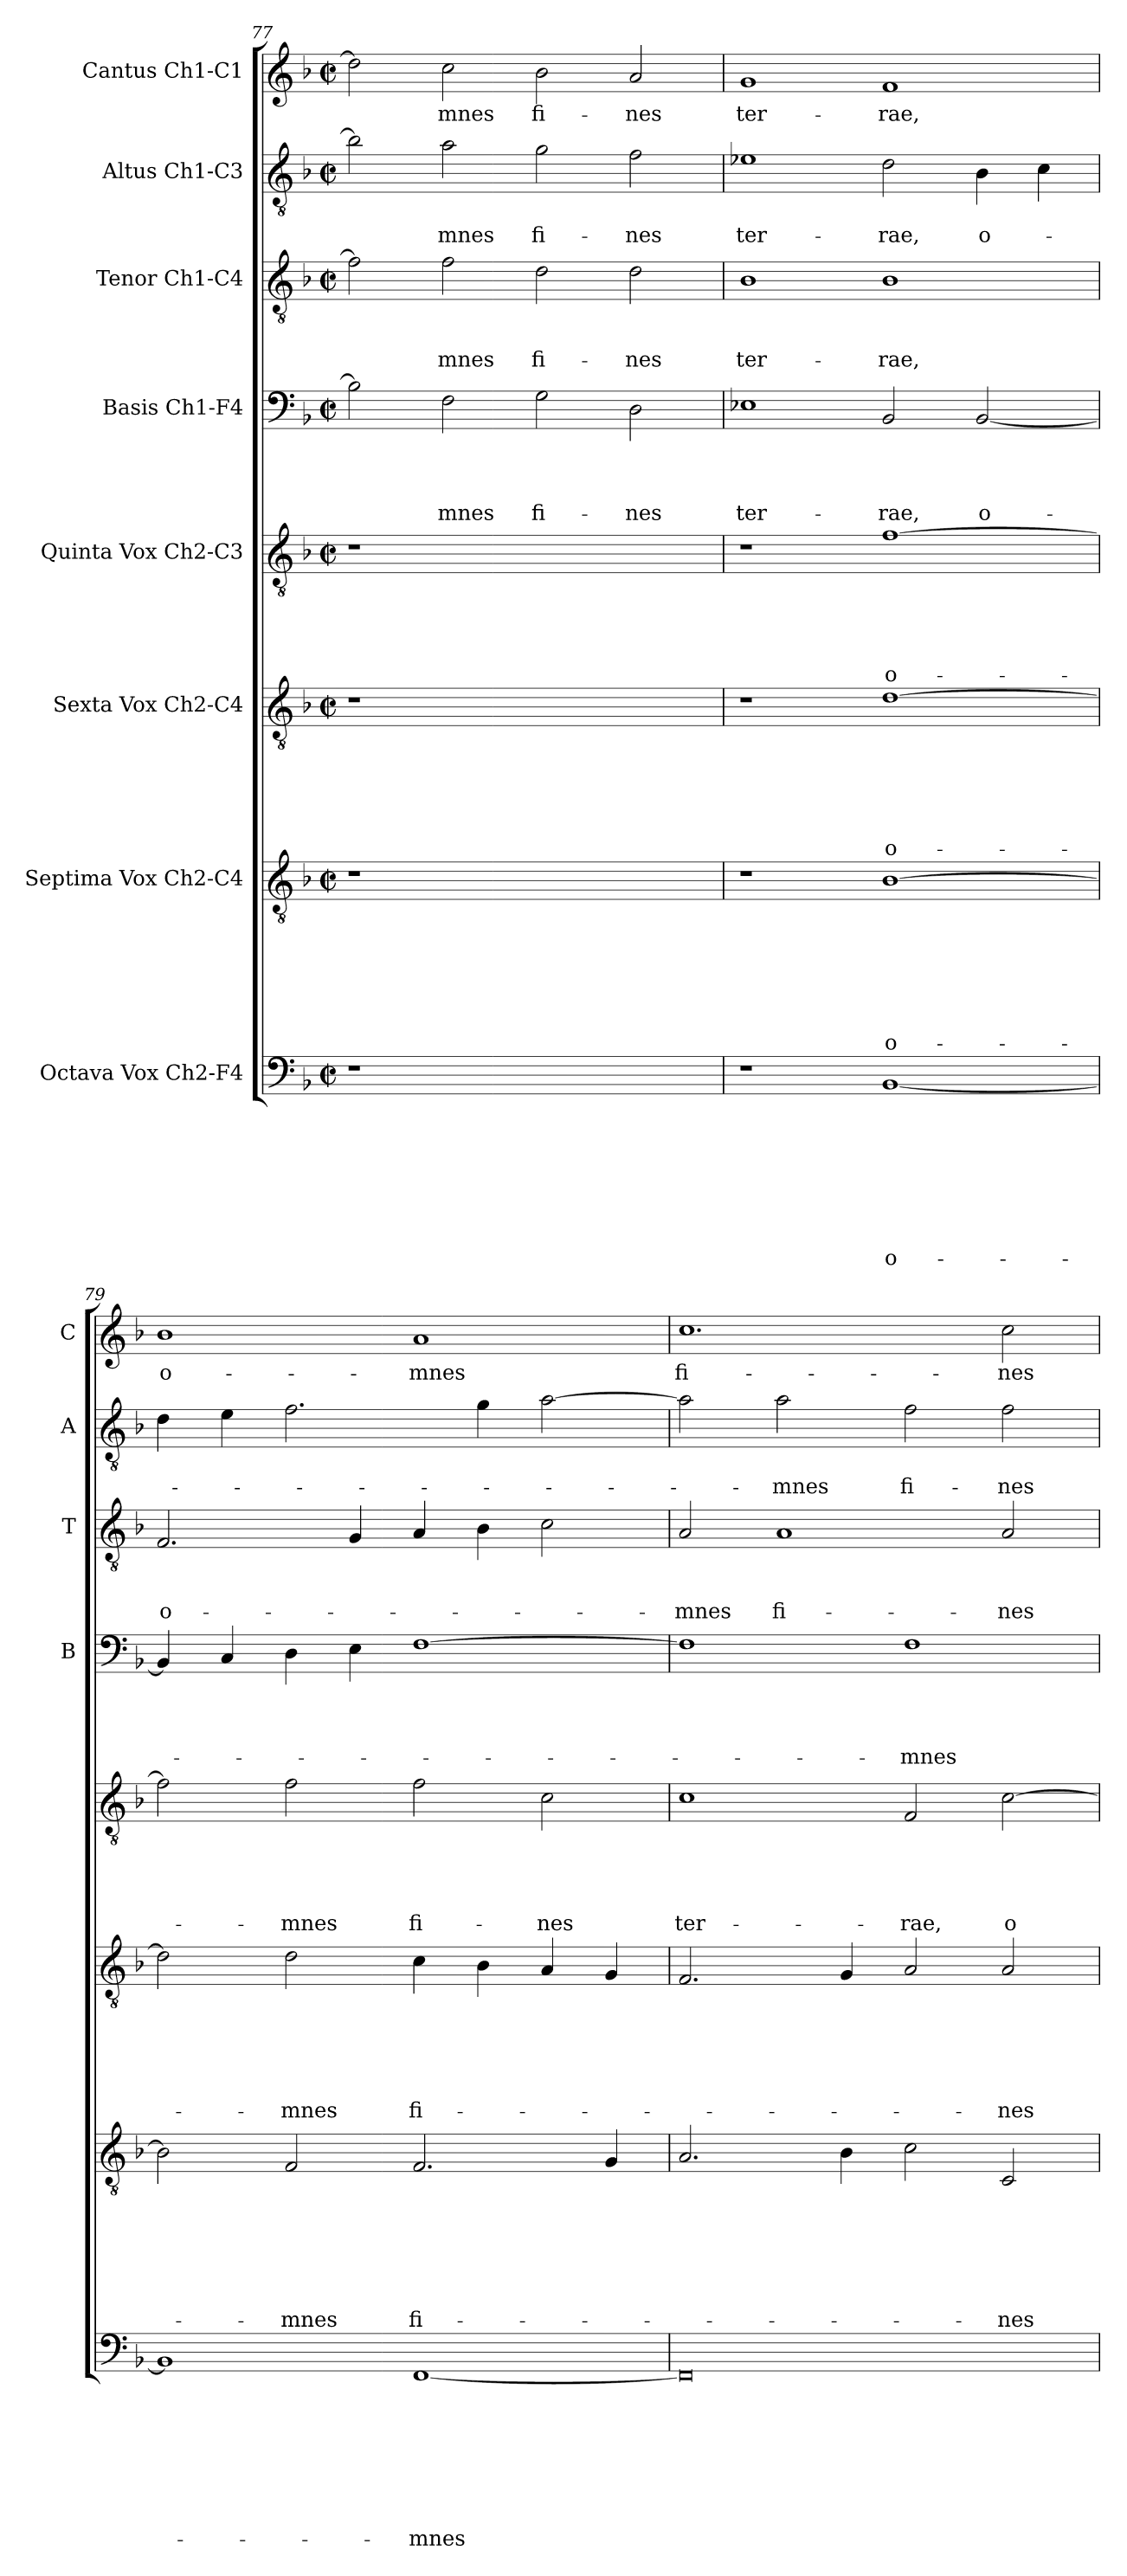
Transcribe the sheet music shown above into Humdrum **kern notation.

**kern	**text	**text	**text	**text	**text	**text	**text	**text	**kern	**text	**text	**text	**text	**text	**text	**text	**kern	**text	**text	**text	**text	**text	**text	**kern	**text	**text	**text	**text	**text	**kern	**text	**text	**text	**text	**kern	**text	**text	**text	**kern	**text	**text	**kern	**text
*part8	*part8	*part8	*part8	*part8	*part8	*part8	*part8	*part8	*part7	*part7	*part7	*part7	*part7	*part7	*part7	*part7	*part6	*part6	*part6	*part6	*part6	*part6	*part6	*part5	*part5	*part5	*part5	*part5	*part5	*part4	*part4	*part4	*part4	*part4	*part3	*part3	*part3	*part3	*part2	*part2	*part2	*part1	*part1
*staff8	*staff8	*staff8	*staff8	*staff8	*staff8	*staff8	*staff8	*staff8	*staff7	*staff7	*staff7	*staff7	*staff7	*staff7	*staff7	*staff7	*staff6	*staff6	*staff6	*staff6	*staff6	*staff6	*staff6	*staff5	*staff5	*staff5	*staff5	*staff5	*staff5	*staff4	*staff4	*staff4	*staff4	*staff4	*staff3	*staff3	*staff3	*staff3	*staff2	*staff2	*staff2	*staff1	*staff1
*I"Octava Vox Ch2-F4	*	*	*	*	*	*	*	*	*I"Septima Vox Ch2-C4	*	*	*	*	*	*	*	*I"Sexta Vox Ch2-C4	*	*	*	*	*	*	*I"Quinta Vox Ch2-C3	*	*	*	*	*	*I"Basis Ch1-F4	*	*	*	*	*I"Tenor Ch1-C4	*	*	*	*I"Altus Ch1-C3	*	*	*I"Cantus Ch1-C1	*
*	*	*	*	*	*	*	*	*	*	*	*	*	*	*	*	*	*	*	*	*	*	*	*	*	*	*	*	*	*	*I'B	*	*	*	*	*I'T	*	*	*	*I'A	*	*	*I'C	*
*clefF4	*	*	*	*	*	*	*	*	*clefGv2	*	*	*	*	*	*	*	*clefGv2	*	*	*	*	*	*	*clefGv2	*	*	*	*	*	*clefF4	*	*	*	*	*clefGv2	*	*	*	*clefGv2	*	*	*clefG2	*
*k[b-]	*	*	*	*	*	*	*	*	*k[b-]	*	*	*	*	*	*	*	*k[b-]	*	*	*	*	*	*	*k[b-]	*	*	*	*	*	*k[b-]	*	*	*	*	*k[b-]	*	*	*	*k[b-]	*	*	*k[b-]	*
*F:	*	*	*	*	*	*	*	*	*F:	*	*	*	*	*	*	*	*F:	*	*	*	*	*	*	*F:	*	*	*	*	*	*F:	*	*	*	*	*F:	*	*	*	*F:	*	*	*F:	*
*M2/2	*	*	*	*	*	*	*	*	*M2/2	*	*	*	*	*	*	*	*M2/2	*	*	*	*	*	*	*M2/2	*	*	*	*	*	*M2/2	*	*	*	*	*M2/2	*	*	*	*M2/2	*	*	*M2/2	*
*met(c|)	*	*	*	*	*	*	*	*	*met(c|)	*	*	*	*	*	*	*	*met(c|)	*	*	*	*	*	*	*met(c|)	*	*	*	*	*	*met(c|)	*	*	*	*	*met(c|)	*	*	*	*met(c|)	*	*	*met(c|)	*
=77	=77	=77	=77	=77	=77	=77	=77	=77	=77	=77	=77	=77	=77	=77	=77	=77	=77	=77	=77	=77	=77	=77	=77	=77	=77	=77	=77	=77	=77	=77	=77	=77	=77	=77	=77	=77	=77	=77	=77	=77	=77	=77	=77
1r	.	.	.	.	.	.	.	.	1r	.	.	.	.	.	.	.	1r	.	.	.	.	.	.	1r	.	.	.	.	.	2B-\]	.	.	.	.	2f\]	.	.	.	2b-\]	.	.	2dd\]	.
!	!	!	!	!	!	!	!	!	!	!	!	!	!	!	!	!	!	!	!	!	!	!	!	!	!	!	!	!	!	!	!	!	!	!LO:LY:b	!	!	!	!LO:LY:b	!	!	!LO:LY:b	!	!LO:LY:b
.	.	.	.	.	.	.	.	.	.	.	.	.	.	.	.	.	.	.	.	.	.	.	.	.	.	.	.	.	.	2F\	.	.	.	-mnes	2f\	.	.	-mnes	2a\	.	-mnes	2cc\	-mnes
!	!	!	!	!	!	!	!	!	!	!	!	!	!	!	!	!	!	!	!	!	!	!	!	!	!	!	!	!	!	!	!	!	!	!LO:LY:b	!	!	!	!LO:LY:b	!	!	!LO:LY:b	!	!LO:LY:b
1ryy	.	.	.	.	.	.	.	.	1ryy	.	.	.	.	.	.	.	1ryy	.	.	.	.	.	.	1ryy	.	.	.	.	.	2G\	.	.	.	fi-	2d\	.	.	fi-	2g\	.	fi-	2b-\	fi-
!	!	!	!	!	!	!	!	!	!	!	!	!	!	!	!	!	!	!	!	!	!	!	!	!	!	!	!	!	!	!	!	!	!	!LO:LY:b	!	!	!	!LO:LY:b	!	!	!LO:LY:b	!	!LO:LY:b
.	.	.	.	.	.	.	.	.	.	.	.	.	.	.	.	.	.	.	.	.	.	.	.	.	.	.	.	.	.	2D\	.	.	.	-nes	2d\	.	.	-nes	2f\	.	-nes	2a/	-nes
=78	=78	=78	=78	=78	=78	=78	=78	=78	=78	=78	=78	=78	=78	=78	=78	=78	=78	=78	=78	=78	=78	=78	=78	=78	=78	=78	=78	=78	=78	=78	=78	=78	=78	=78	=78	=78	=78	=78	=78	=78	=78	=78	=78
!	!	!	!	!	!	!	!	!	!	!	!	!	!	!	!	!	!	!	!	!	!	!	!	!	!	!	!	!	!	!	!	!	!	!LO:LY:b	!	!	!	!LO:LY:b	!	!	!LO:LY:b	!	!LO:LY:b
1r	.	.	.	.	.	.	.	.	1r	.	.	.	.	.	.	.	1r	.	.	.	.	.	.	1r	.	.	.	.	.	1E-X	.	.	.	ter-	1B-	.	.	ter-	1e-X	.	ter-	1g	ter-
!	!	!	!	!	!	!	!	!LO:LY:b	!	!	!	!	!	!	!	!LO:LY:b	!	!	!	!	!	!	!LO:LY:b	!	!	!	!	!	!LO:LY:b	!	!	!	!	!LO:LY:b	!	!	!	!LO:LY:b	!	!	!LO:LY:b	!	!LO:LY:b
[1BB-	.	.	.	.	.	.	.	o-	[1B-	.	.	.	.	.	.	o-	[1d	.	.	.	.	.	o-	[1f	.	.	.	.	o-	2BB-/	.	.	.	-rae,	1B-	.	.	-rae,	2d\	.	-rae,	1f	-rae,
!	!	!	!	!	!	!	!	!	!	!	!	!	!	!	!	!	!	!	!	!	!	!	!	!	!	!	!	!	!	!	!	!	!	!LO:LY:b	!	!	!	!	!	!	!LO:LY:b	!	!
.	.	.	.	.	.	.	.	.	.	.	.	.	.	.	.	.	.	.	.	.	.	.	.	.	.	.	.	.	.	[2BB-/	.	.	.	o-	.	.	.	.	4B-\	.	o-	.	.
.	.	.	.	.	.	.	.	.	.	.	.	.	.	.	.	.	.	.	.	.	.	.	.	.	.	.	.	.	.	.	.	.	.	.	.	.	.	.	4c\	.	.	.	.
=79	=79	=79	=79	=79	=79	=79	=79	=79	=79	=79	=79	=79	=79	=79	=79	=79	=79	=79	=79	=79	=79	=79	=79	=79	=79	=79	=79	=79	=79	=79	=79	=79	=79	=79	=79	=79	=79	=79	=79	=79	=79	=79	=79
!	!	!	!	!	!	!	!	!	!	!	!	!	!	!	!	!	!	!	!	!	!	!	!	!	!	!	!	!	!	!	!	!	!	!	!	!	!	!LO:LY:b	!	!	!	!	!LO:LY:b
1BB-]	.	.	.	.	.	.	.	.	2B-\]	.	.	.	.	.	.	.	2d\]	.	.	.	.	.	.	2f\]	.	.	.	.	.	4BB-/]	.	.	.	.	2.F/	.	.	o-	4d\	.	.	1b-	o-
.	.	.	.	.	.	.	.	.	.	.	.	.	.	.	.	.	.	.	.	.	.	.	.	.	.	.	.	.	.	4C/	.	.	.	.	.	.	.	.	4e\	.	.	.	.
!	!	!	!	!	!	!	!	!	!	!	!	!	!	!	!	!LO:LY:b	!	!	!	!	!	!	!LO:LY:b	!	!	!	!	!	!LO:LY:b	!	!	!	!	!	!	!	!	!	!	!	!	!	!
.	.	.	.	.	.	.	.	.	2F/	.	.	.	.	.	.	-mnes	2d\	.	.	.	.	.	-mnes	2f\	.	.	.	.	-mnes	4D\	.	.	.	.	.	.	.	.	2.f\	.	.	.	.
.	.	.	.	.	.	.	.	.	.	.	.	.	.	.	.	.	.	.	.	.	.	.	.	.	.	.	.	.	.	4E\	.	.	.	.	4G/	.	.	.	.	.	.	.	.
!	!	!	!	!	!	!	!	!LO:LY:b	!	!	!	!	!	!	!	!LO:LY:b	!	!	!	!	!	!	!LO:LY:b	!	!	!	!	!	!LO:LY:b	!	!	!	!	!	!	!	!	!	!	!	!	!	!LO:LY:b
[1FF	.	.	.	.	.	.	.	-mnes	2.F/	.	.	.	.	.	.	fi-	4c\	.	.	.	.	.	fi-	2f\	.	.	.	.	fi-	[1F	.	.	.	.	4A/	.	.	.	.	.	.	1a	-mnes
.	.	.	.	.	.	.	.	.	.	.	.	.	.	.	.	.	4B-\	.	.	.	.	.	.	.	.	.	.	.	.	.	.	.	.	.	4B-\	.	.	.	4g\	.	.	.	.
!	!	!	!	!	!	!	!	!	!	!	!	!	!	!	!	!	!	!	!	!	!	!	!	!	!	!	!	!	!LO:LY:b	!	!	!	!	!	!	!	!	!	!	!	!	!	!
.	.	.	.	.	.	.	.	.	.	.	.	.	.	.	.	.	4A/	.	.	.	.	.	.	2c\	.	.	.	.	-nes	.	.	.	.	.	2c\	.	.	.	[2a\	.	.	.	.
.	.	.	.	.	.	.	.	.	4G/	.	.	.	.	.	.	.	4G/	.	.	.	.	.	.	.	.	.	.	.	.	.	.	.	.	.	.	.	.	.	.	.	.	.	.
!!LO:LB:g=z
=80	=80	=80	=80	=80	=80	=80	=80	=80	=80	=80	=80	=80	=80	=80	=80	=80	=80	=80	=80	=80	=80	=80	=80	=80	=80	=80	=80	=80	=80	=80	=80	=80	=80	=80	=80	=80	=80	=80	=80	=80	=80	=80	=80
!	!	!	!	!	!	!	!	!	!	!	!	!	!	!	!	!	!	!	!	!	!	!	!	!	!	!	!	!	!LO:LY:b	!	!	!	!	!	!	!	!	!LO:LY:b	!	!	!	!	!LO:LY:b
0FF]	.	.	.	.	.	.	.	.	2.A/	.	.	.	.	.	.	.	2.F/	.	.	.	.	.	.	1c	.	.	.	.	ter-	1F]	.	.	.	.	2A/	.	.	-mnes	2a\]	.	.	1.cc	fi-
!	!	!	!	!	!	!	!	!	!	!	!	!	!	!	!	!	!	!	!	!	!	!	!	!	!	!	!	!	!	!	!	!	!	!	!	!	!	!LO:LY:b	!	!	!LO:LY:b	!	!
.	.	.	.	.	.	.	.	.	.	.	.	.	.	.	.	.	.	.	.	.	.	.	.	.	.	.	.	.	.	.	.	.	.	.	1A	.	.	fi-	2a\	.	-mnes	.	.
.	.	.	.	.	.	.	.	.	4B-\	.	.	.	.	.	.	.	4G/	.	.	.	.	.	.	.	.	.	.	.	.	.	.	.	.	.	.	.	.	.	.	.	.	.	.
!	!	!	!	!	!	!	!	!	!	!	!	!	!	!	!	!	!	!	!	!	!	!	!	!	!	!	!	!	!LO:LY:b	!	!	!	!	!LO:LY:b	!	!	!	!	!	!	!LO:LY:b	!	!
.	.	.	.	.	.	.	.	.	2c\	.	.	.	.	.	.	.	2A/	.	.	.	.	.	.	2F/	.	.	.	.	-rae,	1F	.	.	.	-mnes	.	.	.	.	2f\	.	fi-	.	.
!	!	!	!	!	!	!	!	!	!	!	!	!	!	!	!	!LO:LY:b	!	!	!	!	!	!	!LO:LY:b	!	!	!	!	!	!LO:LY:b	!	!	!	!	!	!	!	!	!LO:LY:b	!	!	!LO:LY:b	!	!LO:LY:b
.	.	.	.	.	.	.	.	.	2C/	.	.	.	.	.	.	-nes	2A/	.	.	.	.	.	-nes	[2c\	.	.	.	.	o-	.	.	.	.	.	2A/	.	.	-nes	2f\	.	-nes	2cc\	-nes
=	=	=	=	=	=	=	=	=	=	=	=	=	=	=	=	=	=	=	=	=	=	=	=	=	=	=	=	=	=	=	=	=	=	=	=	=	=	=	=	=	=	=	=
*-	*-	*-	*-	*-	*-	*-	*-	*-	*-	*-	*-	*-	*-	*-	*-	*-	*-	*-	*-	*-	*-	*-	*-	*-	*-	*-	*-	*-	*-	*-	*-	*-	*-	*-	*-	*-	*-	*-	*-	*-	*-	*-	*-
